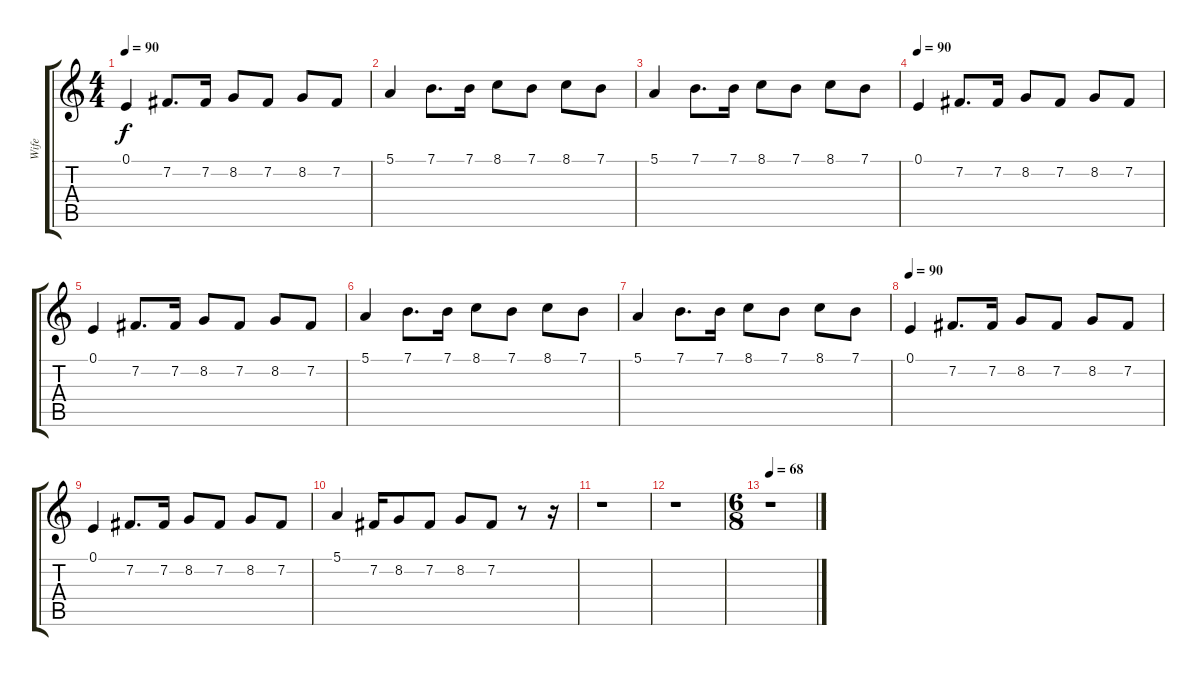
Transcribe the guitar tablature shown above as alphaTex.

\track ("Wife" "Wife") {instrument lead4chiff}
\staff {score tabs}
\tuning (E4 B3 G3 D3 A2 E2) {hide}
\ts (4 4)
\tempo 90
\clef g2
\ks c
0.1.4{dy f} 7.2.8{d} 7.2.16 8.2.8 7.2.8 8.2.8 7.2.8 |
5.1.4 7.1.8{d} 7.1.16{volume 6} 8.1.8{volume 6} 7.1.8{volume 6} 8.1.8{volume 6} 7.1.8{volume 5} |
5.1.4 7.1.8{d} 7.1.16 8.1.8 7.1.8 8.1.8 7.1.8 |
\tempo 90
0.1.4 7.2.8{d} 7.2.16{volume 5} 8.2.8 7.2.8{volume 5} 8.2.8{volume 4} 7.2.8{volume 4} |
0.1.4 7.2.8{d} 7.2.16 8.2.8 7.2.8 8.2.8 7.2.8 |
5.1.4 7.1.8{d} 7.1.16{volume 4} 8.1.8{volume 4} 7.1.8{volume 4} 8.1.8{volume 4} 7.1.8 |
5.1.4{volume 3} 7.1.8{d volume 3} 7.1.16{volume 3} 8.1.8 7.1.8 8.1.8 7.1.8 |
\tempo 90
0.1.4 7.2.8{d} 7.2.16 8.2.8 7.2.8 8.2.8 7.2.8 |
0.1.4{volume 2} 7.2.8{d volume 1} 7.2.16{volume 0} 8.2.8{volume 0} 7.2.8 8.2.8 7.2.8 |
5.1.4 7.2.16 8.2.8 7.2.8 8.2.8 7.2.8 r.8 r.16 |
r.1 |
r.1 |
\ts (6 8)
\tempo 68
r.1
